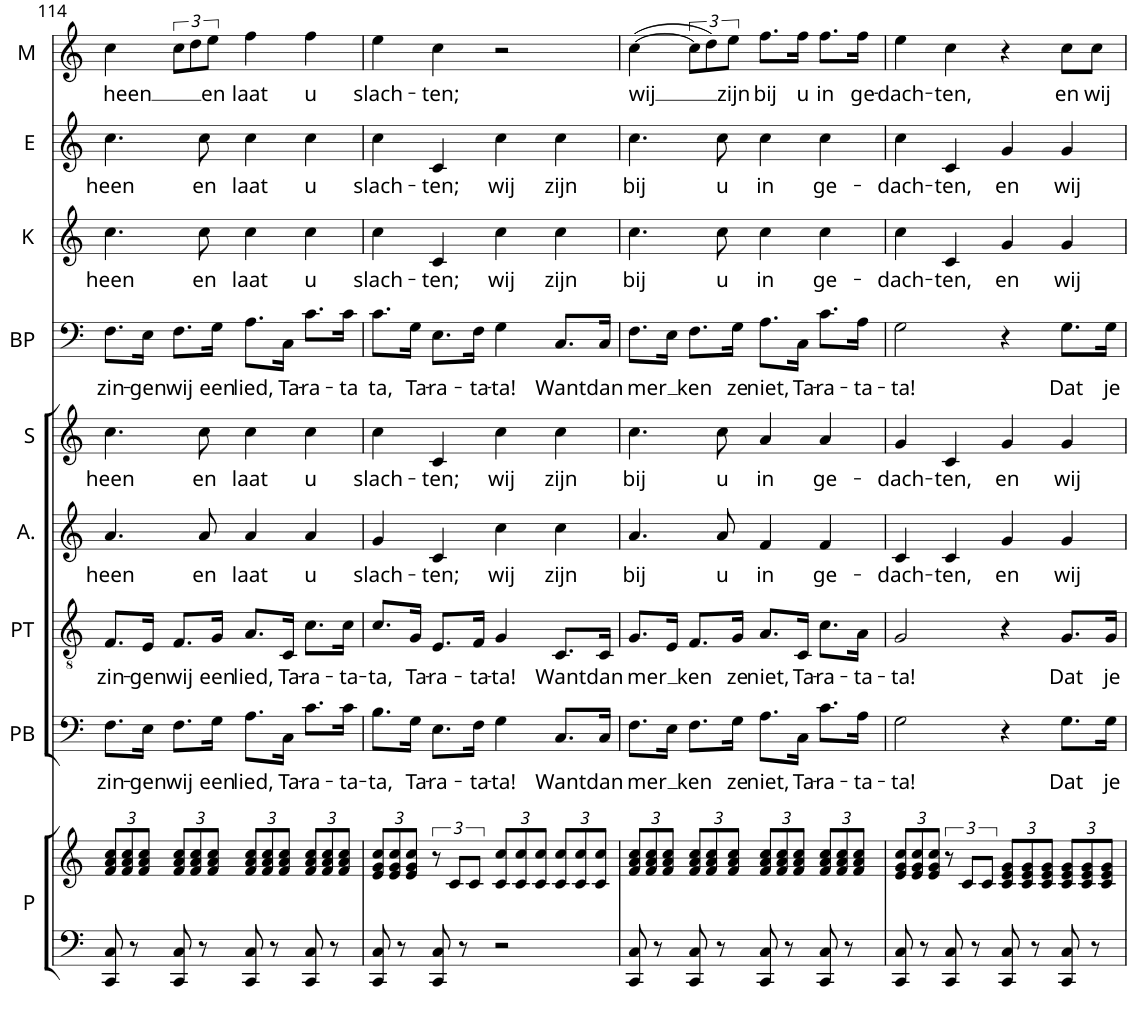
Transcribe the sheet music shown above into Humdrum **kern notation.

**kern	**kern	**kern	**text	**kern	**text	**kern	**text	**kern	**text	**kern	**text	**kern	**text	**kern	**text	**kern	**text
*part9	*part9	*part8	*part8	*part7	*part7	*part6	*part6	*part5	*part5	*part4	*part4	*part3	*part3	*part2	*part2	*part1	*part1
*staff10	*staff9	*staff8	*staff8	*staff7	*staff7	*staff6	*staff6	*staff5	*staff5	*staff4	*staff4	*staff3	*staff3	*staff2	*staff2	*staff1	*staff1
*I"Piano	*	*I"Politie Bas	*	*I"Politie Tenor	*	*I"Alt	*	*I"Sopraan	*	*I"Politie Brigadier	*	*I"Kate	*	*I"Edith	*	*I"Mabel	*
*I'P	*	*I'PB	*	*I'PT	*	*I'A.	*	*I'S	*	*	*	*I'K	*	*I'E	*	*I'M	*
!!LO:PB:g=z
*clefF4	*clefG2	*clefF4	*	*clefGv2	*	*clefG2	*	*clefG2	*	*clefF4	*	*clefG2	*	*clefG2	*	*clefG2	*
*	*	*	*	*Trd8c14	*	*	*	*	*	*Trd4c7	*	*	*	*	*	*	*
*k[]	*k[]	*k[]	*	*k[]	*	*k[]	*	*k[]	*	*k[]	*	*k[]	*	*k[]	*	*k[]	*
*M4/4	*M4/4	*M4/4	*	*M4/4	*	*M4/4	*	*M4/4	*	*M4/4	*	*M4/4	*	*M4/4	*	*M4/4	*
*met(c)	*met(c)	*met(c)	*	*met(c)	*	*met(c)	*	*met(c)	*	*met(c)	*	*met(c)	*	*met(c)	*	*met(c)	*
*	*Xbrackettup	*	*	*	*	*	*	*	*	*	*	*	*	*	*	*	*
=114	=114	=114	=114	=114	=114	=114	=114	=114	=114	=114	=114	=114	=114	=114	=114	=114	=114
!	!	!	!LO:LY:b	!	!LO:LY:b	!	!LO:LY:b	!	!LO:LY:b	!	!LO:LY:b	!	!LO:LY:b	!	!LO:LY:b	!	!LO:LY:b
8CC/ 8C/	12f/ 12a/ 12cc/L	8.F\L	zin-	8.F/L	zin-	4.a/	heen	4.cc\	heen	8.F\L	zin-	4.cc\	heen	4.cc\	heen	4cc\	heen
.	12f/ 12a/ 12cc/	.	.	.	.	.	.	.	.	.	.	.	.	.	.	.	.
8r	.	.	.	.	.	.	.	.	.	.	.	.	.	.	.	.	.
.	12f/ 12a/ 12cc/J	.	.	.	.	.	.	.	.	.	.	.	.	.	.	.	.
!	!	!	!LO:LY:b	!	!LO:LY:b	!	!	!	!	!	!LO:LY:b	!	!	!	!	!	!
.	.	16E\Jk	-gen	16E/Jk	-gen	.	.	.	.	16E\Jk	-gen	.	.	.	.	.	.
!	!	!	!LO:LY:b	!	!LO:LY:b	!	!	!	!	!	!LO:LY:b	!	!	!	!	!	!
8CC/ 8C/	12f/ 12a/ 12cc/L	8.F\L	wij	8.F/L	wij	.	.	.	.	8.F\L	wij	.	.	.	.	12cc\L	.
.	12f/ 12a/ 12cc/	.	.	.	.	.	.	.	.	.	.	.	.	.	.	12dd\	.
!	!	!	!	!	!	!	!LO:LY:b	!	!LO:LY:b	!	!	!	!LO:LY:b	!	!LO:LY:b	!	!
8r	.	.	.	.	.	8a/	en	8cc\	en	.	.	8cc\	en	8cc\	en	.	.
!	!	!	!	!	!	!	!	!	!	!	!	!	!	!	!	!	!LO:LY:b
.	12f/ 12a/ 12cc/J	.	.	.	.	.	.	.	.	.	.	.	.	.	.	12ee\J	en
!	!	!	!LO:LY:b	!	!LO:LY:b	!	!	!	!	!	!LO:LY:b	!	!	!	!	!	!
.	.	16G\Jk	een	16G/Jk	een	.	.	.	.	16G\Jk	een	.	.	.	.	.	.
!	!	!	!LO:LY:b	!	!LO:LY:b	!	!LO:LY:b	!	!LO:LY:b	!	!LO:LY:b	!	!LO:LY:b	!	!LO:LY:b	!	!LO:LY:b
8CC/ 8C/	12f/ 12a/ 12cc/L	8.A\L	lied,	8.A/L	lied,	4a/	laat	4cc\	laat	8.A\L	lied,	4cc\	laat	4cc\	laat	4ff\	laat
.	12f/ 12a/ 12cc/	.	.	.	.	.	.	.	.	.	.	.	.	.	.	.	.
8r	.	.	.	.	.	.	.	.	.	.	.	.	.	.	.	.	.
.	12f/ 12a/ 12cc/J	.	.	.	.	.	.	.	.	.	.	.	.	.	.	.	.
!	!	!	!LO:LY:b	!	!LO:LY:b	!	!	!	!	!	!LO:LY:b	!	!	!	!	!	!
.	.	16C\Jk	Ta-	16C/Jk	Ta-	.	.	.	.	16C\Jk	Ta-	.	.	.	.	.	.
!	!	!	!LO:LY:b	!	!LO:LY:b	!	!LO:LY:b	!	!LO:LY:b	!	!LO:LY:b	!	!LO:LY:b	!	!LO:LY:b	!	!LO:LY:b
8CC/ 8C/	12f/ 12a/ 12cc/L	8.c\L	-ra-	8.c\L	-ra-	4a/	u	4cc\	u	8.c\L	-ra-	4cc\	u	4cc\	u	4ff\	u
.	12f/ 12a/ 12cc/	.	.	.	.	.	.	.	.	.	.	.	.	.	.	.	.
8r	.	.	.	.	.	.	.	.	.	.	.	.	.	.	.	.	.
.	12f/ 12a/ 12cc/J	.	.	.	.	.	.	.	.	.	.	.	.	.	.	.	.
!	!	!	!LO:LY:b	!	!LO:LY:b	!	!	!	!	!	!LO:LY:b	!	!	!	!	!	!
.	.	16c\Jk	-ta-	16c\Jk	-ta-	.	.	.	.	16c\Jk	-ta	.	.	.	.	.	.
=115	=115	=115	=115	=115	=115	=115	=115	=115	=115	=115	=115	=115	=115	=115	=115	=115	=115
!	!	!	!LO:LY:b	!	!LO:LY:b	!	!LO:LY:b	!	!LO:LY:b	!	!LO:LY:b	!	!LO:LY:b	!	!LO:LY:b	!	!LO:LY:b
8CC/ 8C/	12e/ 12g/ 12cc/L	8.B\L	-ta,	8.c/L	-ta,	4g/	slach-	4cc\	slach-	8.c\L	ta,	4cc\	slach-	4cc\	slach-	4ee\	slach-
.	12e/ 12g/ 12cc/	.	.	.	.	.	.	.	.	.	.	.	.	.	.	.	.
8r	.	.	.	.	.	.	.	.	.	.	.	.	.	.	.	.	.
.	12e/ 12g/ 12cc/J	.	.	.	.	.	.	.	.	.	.	.	.	.	.	.	.
!	!	!	!LO:LY:b	!	!LO:LY:b	!	!	!	!	!	!LO:LY:b	!	!	!	!	!	!
.	.	16G\Jk	Ta-	16G/Jk	Ta-	.	.	.	.	16G\Jk	Ta-	.	.	.	.	.	.
*	*brackettup	*	*	*	*	*	*	*	*	*	*	*	*	*	*	*	*
!	!	!	!LO:LY:b	!	!LO:LY:b	!	!LO:LY:b	!	!LO:LY:b	!	!LO:LY:b	!	!LO:LY:b	!	!LO:LY:b	!	!LO:LY:b
8CC/ 8C/	12r	8.E\L	-ra-	8.E/L	-ra-	4c/	-ten;	4c/	-ten;	8.E\L	-ra-	4c/	-ten;	4c/	-ten;	4cc\	-ten;
.	12c/L	.	.	.	.	.	.	.	.	.	.	.	.	.	.	.	.
8r	.	.	.	.	.	.	.	.	.	.	.	.	.	.	.	.	.
.	12c/J	.	.	.	.	.	.	.	.	.	.	.	.	.	.	.	.
!	!	!	!LO:LY:b	!	!LO:LY:b	!	!	!	!	!	!LO:LY:b	!	!	!	!	!	!
.	.	16F\Jk	-ta-	16F/Jk	-ta-	.	.	.	.	16F\Jk	-ta-	.	.	.	.	.	.
*	*Xbrackettup	*	*	*	*	*	*	*	*	*	*	*	*	*	*	*	*
!	!	!	!LO:LY:b	!	!LO:LY:b	!	!LO:LY:b	!	!LO:LY:b	!	!LO:LY:b	!	!LO:LY:b	!	!LO:LY:b	!	!
2r	12c/ 12cc/L	4G\	-ta!	4G/	-ta!	4cc\	wij	4cc\	wij	4G\	-ta!	4cc\	wij	4cc\	wij	2r	.
.	12c/ 12cc/	.	.	.	.	.	.	.	.	.	.	.	.	.	.	.	.
.	12c/ 12cc/J	.	.	.	.	.	.	.	.	.	.	.	.	.	.	.	.
!	!	!	!LO:LY:b	!	!LO:LY:b	!	!LO:LY:b	!	!LO:LY:b	!	!LO:LY:b	!	!LO:LY:b	!	!LO:LY:b	!	!
.	12c/ 12cc/L	8.C/L	Want	8.C/L	Want	4cc\	zijn	4cc\	zijn	8.C/L	Want	4cc\	zijn	4cc\	zijn	.	.
.	12c/ 12cc/	.	.	.	.	.	.	.	.	.	.	.	.	.	.	.	.
.	12c/ 12cc/J	.	.	.	.	.	.	.	.	.	.	.	.	.	.	.	.
!	!	!	!LO:LY:b	!	!LO:LY:b	!	!	!	!	!	!LO:LY:b	!	!	!	!	!	!
.	.	16C/Jk	dan	16C/Jk	dan	.	.	.	.	16C/Jk	dan	.	.	.	.	.	.
=116	=116	=116	=116	=116	=116	=116	=116	=116	=116	=116	=116	=116	=116	=116	=116	=116	=116
!	!	!	!LO:LY:b	!	!LO:LY:b	!	!LO:LY:b	!	!LO:LY:b	!	!LO:LY:b	!	!LO:LY:b	!	!LO:LY:b	!	!LO:LY:b
8CC/ 8C/	12f/ 12a/ 12cc/L	8.F\L	mer	8.G/L	mer	4.a/	bij	4.cc\	bij	8.F\L	mer	4.cc\	bij	4.cc\	bij	(>[4cc\	wij
.	12f/ 12a/ 12cc/	.	.	.	.	.	.	.	.	.	.	.	.	.	.	.	.
8r	.	.	.	.	.	.	.	.	.	.	.	.	.	.	.	.	.
.	12f/ 12a/ 12cc/J	.	.	.	.	.	.	.	.	.	.	.	.	.	.	.	.
.	.	16E\Jk	.	16E/Jk	.	.	.	.	.	16E\Jk	.	.	.	.	.	.	.
!	!	!	!LO:LY:b	!	!LO:LY:b	!	!	!	!	!	!LO:LY:b	!	!	!	!	!	!
8CC/ 8C/	12f/ 12a/ 12cc/L	8.F\L	ken	8.F/L	ken	.	.	.	.	8.F\L	ken	.	.	.	.	12cc\L]	.
.	12f/ 12a/ 12cc/	.	.	.	.	.	.	.	.	.	.	.	.	.	.	12dd\)	.
!	!	!	!	!	!	!	!LO:LY:b	!	!LO:LY:b	!	!	!	!LO:LY:b	!	!LO:LY:b	!	!
8r	.	.	.	.	.	8a/	u	8cc\	u	.	.	8cc\	u	8cc\	u	.	.
!	!	!	!	!	!	!	!	!	!	!	!	!	!	!	!	!	!LO:LY:b
.	12f/ 12a/ 12cc/J	.	.	.	.	.	.	.	.	.	.	.	.	.	.	12ee\J	zijn
!	!	!	!LO:LY:b	!	!LO:LY:b	!	!	!	!	!	!LO:LY:b	!	!	!	!	!	!
.	.	16G\Jk	ze	16G/Jk	ze	.	.	.	.	16G\Jk	ze	.	.	.	.	.	.
!	!	!	!LO:LY:b	!	!LO:LY:b	!	!LO:LY:b	!	!LO:LY:b	!	!LO:LY:b	!	!LO:LY:b	!	!LO:LY:b	!	!LO:LY:b
8CC/ 8C/	12f/ 12a/ 12cc/L	8.A\L	niet,	8.A/L	niet,	4f/	in	4a/	in	8.A\L	niet,	4cc\	in	4cc\	in	8.ff\L	bij
.	12f/ 12a/ 12cc/	.	.	.	.	.	.	.	.	.	.	.	.	.	.	.	.
8r	.	.	.	.	.	.	.	.	.	.	.	.	.	.	.	.	.
.	12f/ 12a/ 12cc/J	.	.	.	.	.	.	.	.	.	.	.	.	.	.	.	.
!	!	!	!LO:LY:b	!	!LO:LY:b	!	!	!	!	!	!LO:LY:b	!	!	!	!	!	!LO:LY:b
.	.	16C\Jk	Ta-	16C/Jk	Ta-	.	.	.	.	16C\Jk	Ta-	.	.	.	.	16ff\Jk	u
!	!	!	!LO:LY:b	!	!LO:LY:b	!	!LO:LY:b	!	!LO:LY:b	!	!LO:LY:b	!	!LO:LY:b	!	!LO:LY:b	!	!LO:LY:b
8CC/ 8C/	12f/ 12a/ 12cc/L	8.c\L	-ra-	8.c\L	-ra-	4f/	ge-	4a/	ge-	8.c\L	-ra-	4cc\	ge-	4cc\	ge-	8.ff\L	in
.	12f/ 12a/ 12cc/	.	.	.	.	.	.	.	.	.	.	.	.	.	.	.	.
8r	.	.	.	.	.	.	.	.	.	.	.	.	.	.	.	.	.
.	12f/ 12a/ 12cc/J	.	.	.	.	.	.	.	.	.	.	.	.	.	.	.	.
!	!	!	!LO:LY:b	!	!LO:LY:b	!	!	!	!	!	!LO:LY:b	!	!	!	!	!	!LO:LY:b
.	.	16A\Jk	-ta-	16A\Jk	-ta-	.	.	.	.	16A\Jk	-ta-	.	.	.	.	16ff\Jk	ge-
=117	=117	=117	=117	=117	=117	=117	=117	=117	=117	=117	=117	=117	=117	=117	=117	=117	=117
!	!	!	!LO:LY:b	!	!LO:LY:b	!	!LO:LY:b	!	!LO:LY:b	!	!LO:LY:b	!	!LO:LY:b	!	!LO:LY:b	!	!LO:LY:b
8CC/ 8C/	12e/ 12g/ 12cc/L	2G\	-ta!	2G/	-ta!	4c/	-dach-	4g/	-dach-	2G\	-ta!	4cc\	-dach-	4cc\	-dach-	4ee\	-dach-
.	12e/ 12g/ 12cc/	.	.	.	.	.	.	.	.	.	.	.	.	.	.	.	.
8r	.	.	.	.	.	.	.	.	.	.	.	.	.	.	.	.	.
.	12e/ 12g/ 12cc/J	.	.	.	.	.	.	.	.	.	.	.	.	.	.	.	.
*	*brackettup	*	*	*	*	*	*	*	*	*	*	*	*	*	*	*	*
!	!	!	!	!	!	!	!LO:LY:b	!	!LO:LY:b	!	!	!	!LO:LY:b	!	!LO:LY:b	!	!LO:LY:b
8CC/ 8C/	12r	.	.	.	.	4c/	-ten,	4c/	-ten,	.	.	4c/	-ten,	4c/	-ten,	4cc\	-ten,
.	12c/L	.	.	.	.	.	.	.	.	.	.	.	.	.	.	.	.
8r	.	.	.	.	.	.	.	.	.	.	.	.	.	.	.	.	.
.	12c/J	.	.	.	.	.	.	.	.	.	.	.	.	.	.	.	.
*	*Xbrackettup	*	*	*	*	*	*	*	*	*	*	*	*	*	*	*	*
!	!	!	!	!	!	!	!LO:LY:b	!	!LO:LY:b	!	!	!	!LO:LY:b	!	!LO:LY:b	!	!
8CC/ 8C/	12c/ 12e/ 12g/L	4r	.	4r	.	4g/	en	4g/	en	4r	.	4g/	en	4g/	en	4r	.
.	12c/ 12e/ 12g/	.	.	.	.	.	.	.	.	.	.	.	.	.	.	.	.
8r	.	.	.	.	.	.	.	.	.	.	.	.	.	.	.	.	.
.	12c/ 12e/ 12g/J	.	.	.	.	.	.	.	.	.	.	.	.	.	.	.	.
!	!	!	!LO:LY:b	!	!LO:LY:b	!	!LO:LY:b	!	!LO:LY:b	!	!LO:LY:b	!	!LO:LY:b	!	!LO:LY:b	!	!LO:LY:b
8CC/ 8C/	12c/ 12e/ 12g/L	8.G\L	Dat	8.G/L	Dat	4g/	wij	4g/	wij	8.G\L	Dat	4g/	wij	4g/	wij	8cc\L	en
.	12c/ 12e/ 12g/	.	.	.	.	.	.	.	.	.	.	.	.	.	.	.	.
!	!	!	!	!	!	!	!	!	!	!	!	!	!	!	!	!	!LO:LY:b
8r	.	.	.	.	.	.	.	.	.	.	.	.	.	.	.	8cc\J	wij
.	12c/ 12e/ 12g/J	.	.	.	.	.	.	.	.	.	.	.	.	.	.	.	.
!	!	!	!LO:LY:b	!	!LO:LY:b	!	!	!	!	!	!LO:LY:b	!	!	!	!	!	!
.	.	16G\Jk	je	16G/Jk	je	.	.	.	.	16G\Jk	je	.	.	.	.	.	.
=	=	=	=	=	=	=	=	=	=	=	=	=	=	=	=	=	=
*-	*-	*-	*-	*-	*-	*-	*-	*-	*-	*-	*-	*-	*-	*-	*-	*-	*-
